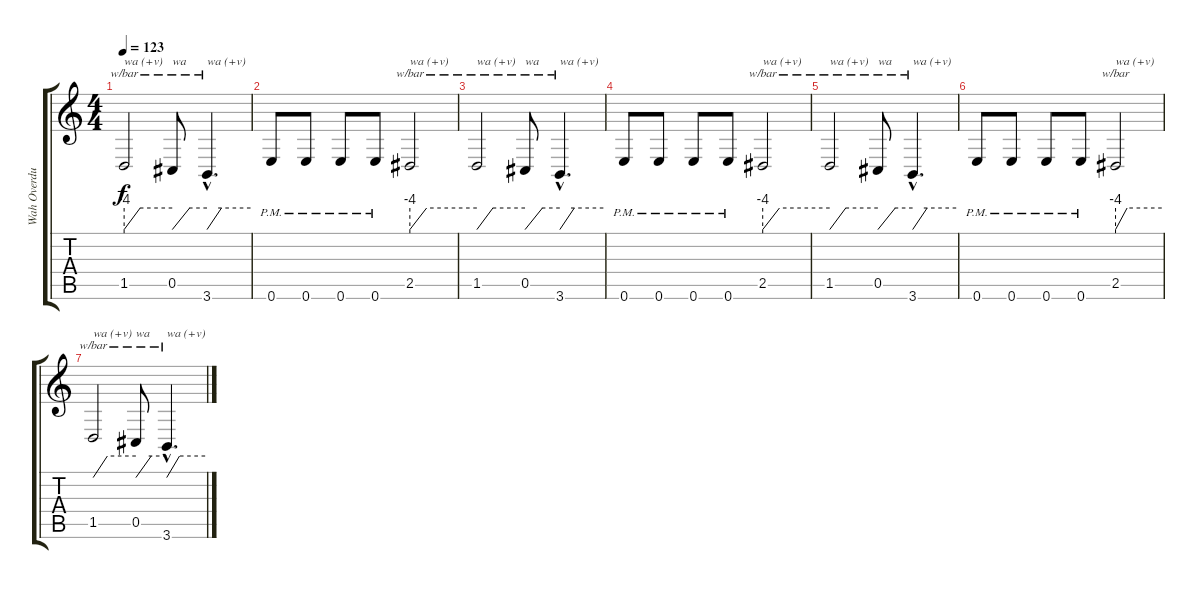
\track ("Wah Overdub" "Wah Overdu") {instrument overdrivenguitar}
\staff {score tabs}
\tuning (E4 B3 G3 D3 A2 E2) {hide}
\ts (4 4)
\tempo 123
\clef g2
\ks c
1.5.2{tbe (custom default 0 -16 20 0 60 0) txt "wa (+v)" dy f} 0.5.8{tbe (custom default 0 -16 30 0 60 0) txt "wa"} 3.6{hac}.4{d tbe (custom default 0 -16 20 0 60 0) txt "wa (+v)"} |
0.6{pm}.8 0.6{pm}.8 0.6{pm}.8 0.6{pm}.8 2.5.2{tbe (custom default 0 -16 15 0 60 0) txt "wa (+v)"} |
1.5.2{tbe (custom default 0 -16 20 0 60 0) txt "wa (+v)"} 0.5.8{tbe (custom default 0 -16 30 0 60 0) txt "wa"} 3.6{hac}.4{d tbe (custom default 0 -16 20 0 60 0) txt "wa (+v)"} |
0.6{pm}.8 0.6{pm}.8 0.6{pm}.8 0.6{pm}.8 2.5.2{tbe (custom default 0 -16 15 0 60 0) txt "wa (+v)"} |
1.5.2{tbe (custom default 0 -16 20 0 60 0) txt "wa (+v)"} 0.5.8{tbe (custom default 0 -16 30 0 60 0) txt "wa"} 3.6{hac}.4{d tbe (custom default 0 -16 20 0 60 0) txt "wa (+v)"} |
0.6{pm}.8 0.6{pm}.8 0.6{pm}.8 0.6{pm}.8 2.5.2{tbe (custom default 0 -16 15 0 60 0) txt "wa (+v)"} |
1.5.2{tbe (custom default 0 -16 20 0 60 0) txt "wa (+v)"} 0.5.8{tbe (custom default 0 -16 30 0 60 0) txt "wa"} 3.6{hac}.4{d tbe (custom default 0 -16 20 0 60 0) txt "wa (+v)"}
